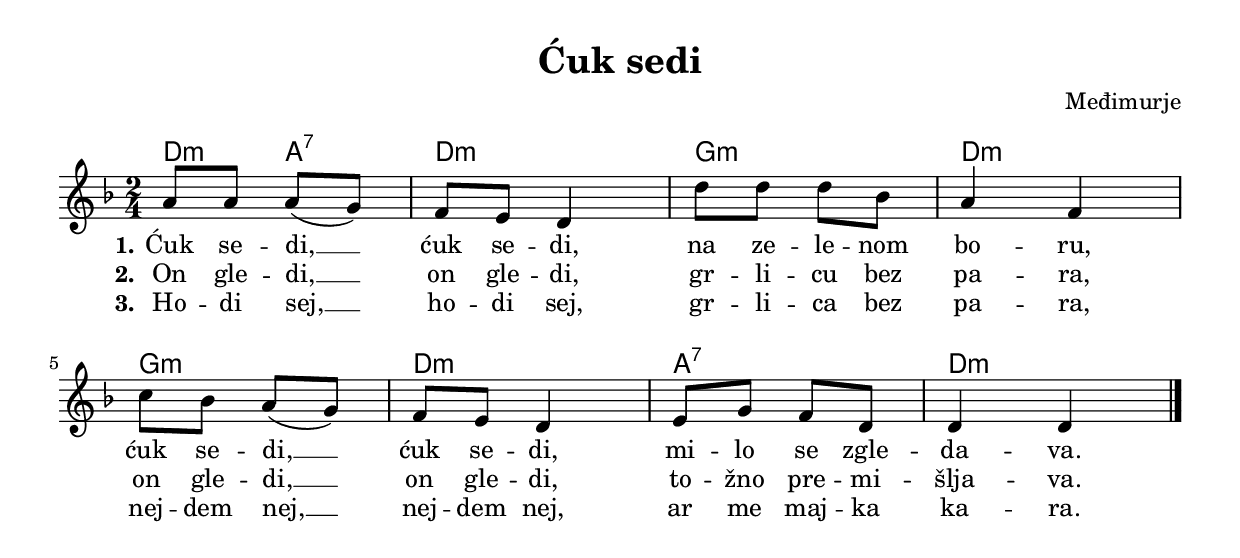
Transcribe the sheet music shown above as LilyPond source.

\version "2.24.1"
\include "deutsch.ly"

\header {
  title = "Ćuk sedi"
  %subtitle = "II."
  composer = "Međimurje"
}

\paper {
  #(set-paper-size "a4")
  indent = 0
  top-margin = 10
  markup-system-spacing = #'((basic-distance . 0.1) (padding . 2))
  system-system-spacing = #'((basic-distance . 0.1) (padding . 3))
  %annotate-spacing = ##t
}

global = {
  \key f \major
  \numericTimeSignature
  \time 2/4
}

chordNames = \chordmode {
  \global
  % Chords follow here.
  d4:m a4:7 | d2:m |
  g2:m | d2:m |
  g2:m | d2:m |
  a2:7 | d2:m |
}

melody = \relative c'' {
  \global
  % Music follows here.
  a8 a a( g) |
  f8 e d4 |
  d'8 d d b |
  a4 f | \break
  c'8 b a( g) |
  f8 e d4 |
  e8 g f d |
  d4 d |
  \bar "|."
}

verse = \lyricmode {
  % Lyrics follow here.
  \set stanza = "1."
  Ćuk se -- di, __ ćuk se -- di, na ze -- le -- nom bo -- ru,
  ćuk se -- di, __ ćuk se -- di, mi -- lo se zgle -- da -- va.
}
verse_dva = \lyricmode {
  % Lyrics follow here.
  \set stanza = "2."
  On gle -- di, __ on gle -- di, gr -- li -- cu bez pa -- ra,
  on gle -- di, __ on gle -- di, to -- žno pre -- mi -- šlja -- va.
}
verse_tri = \lyricmode {
  % Lyrics follow here.
  \set stanza = "3."
  Ho -- di sej, __ ho -- di sej, gr -- li -- ca bez pa -- ra,
  nej -- dem nej, __ nej -- dem nej, ar me maj -- ka ka -- ra.
}

\score {
  <<
    \new ChordNames \chordNames
    \new Staff { \melody }
    \addlyrics { \verse }
    \addlyrics { \verse_dva }
    \addlyrics { \verse_tri }
  >>
  \layout { }
}